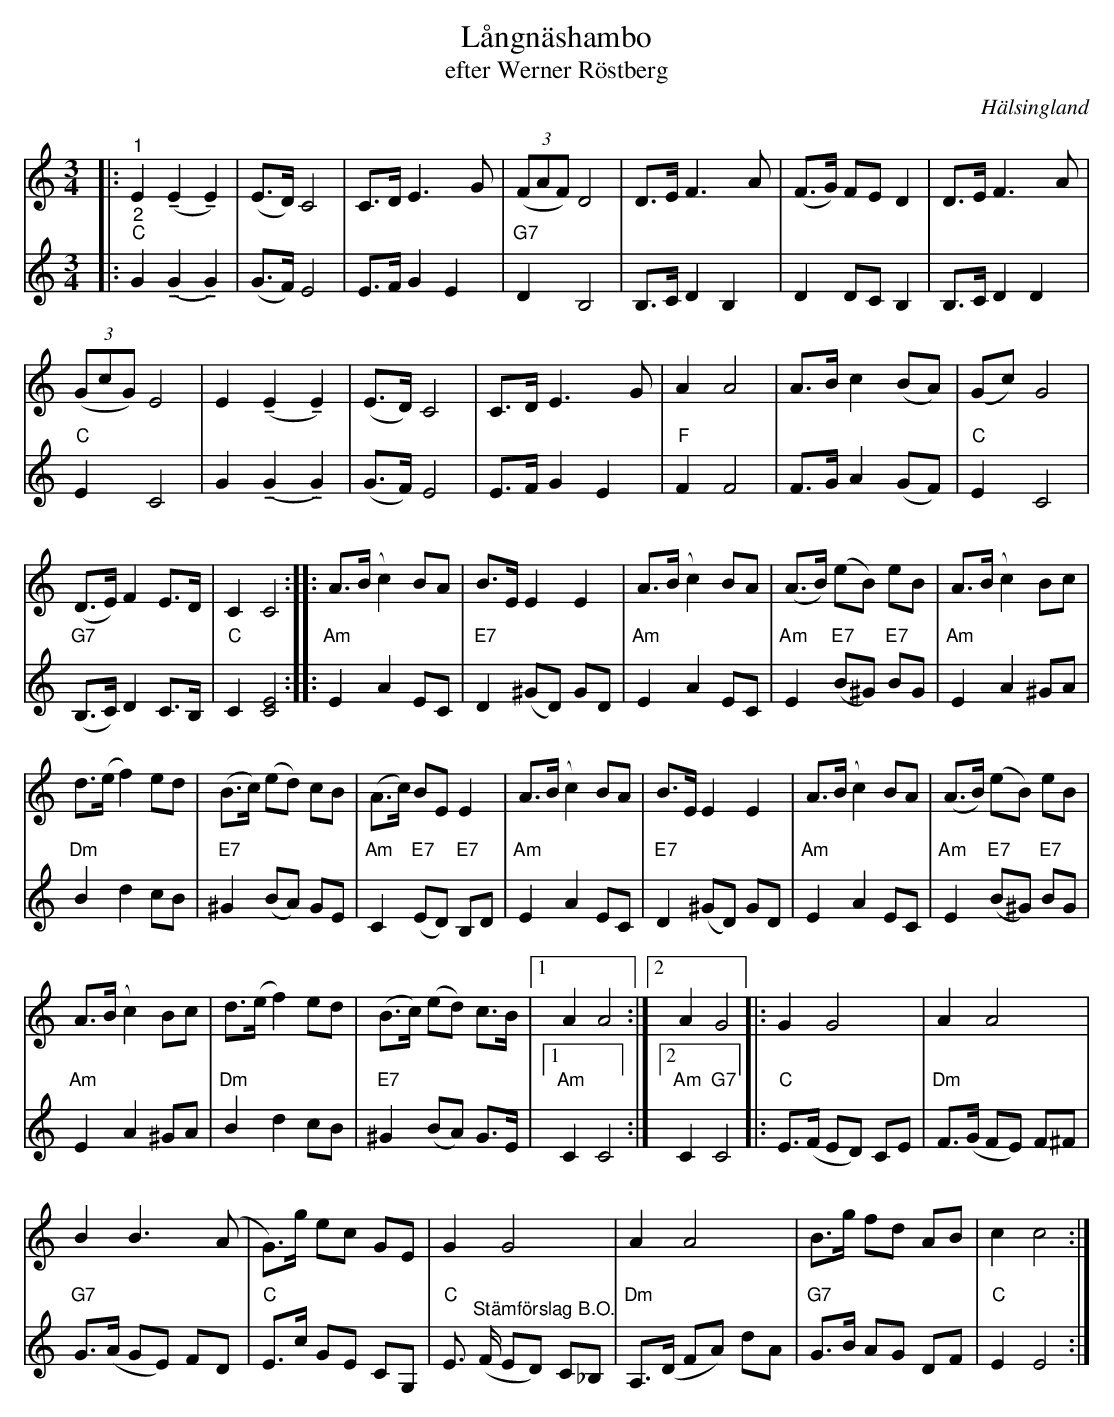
X:1
T:Långnäshambo
T:efter Werner Röstberg
O:Hälsingland
L:1/8
M:3/4
U:t=tenuto
K:C
V:1
|:"^1" E2 (tE2 tE2) | (E>D) C4 | C>D E3 G | (3(FAF) D4 | D>E F3 A | (F>G) FE D2 | D>E F3 A |
(3(GcG) E4 | E2 (tE2 tE2) | (E>D) C4 | C>D E3 G | A2 A4 | A>B c2 (BA) | (Gc) G4 |
(D>E) F2 E>D | C2 C4 :: A>(B c2) BA | B>E E2 E2 | A>(B c2) BA | (A>B) (eB) eB | A>(B c2) Bc |
d>(e f2) ed | (B>c) (ed) cB | (A>c) BE E2 | A>(B c2) BA | B>E E2 E2 | A>(B c2) BA | (A>B) (eB) eB |
 A>(B c2) Bc | d>(e f2) ed | (B>c) (ed) c>B |1 A2 A4 :|2 A2 G4 |: G2 G4 | A2 A4 |
 B2 B3 (A | G>)g ec GE | G2 G4 | A2 A4 | B>g fd AB | c2 c4 :|
V:2
|:"^2""C" G2 (tG2 tG2) | (G>F) E4 | E>F G2 E2 |"G7" D2 B,4 | B,>C D2 B,2 |
D2 DC B,2 | B,>C D2 D2 |"C" E2 C4 | G2 (tG2 tG2) | (G>F) E4 | E>F G2 E2 |
"F" F2 F4 | F>G A2 (GF) |"C" E2 C4 |"G7" (B,>C) D2 C>B, |"C" C2 [CE]4 ::"Am" E2 A2 EC |
"E7" D2 (^GD) GD |"Am" E2 A2 EC |"Am" E2 "E7" (B^G) "E7" BG | "Am" E2 A2 ^GA |"Dm" B2 d2 cB |
"E7" ^G2 (BA) GE |"Am" C2 "E7" (ED) "E7" B,D |"Am" E2 A2 EC | "E7" D2 (^GD) GD | "Am" E2 A2 EC | "Am" E2 "E7" (B^G) "E7" BG |
"Am" E2 A2 ^GA |"Dm" B2 d2 cB |"E7" ^G2 (BA) G>E |1"Am" C2 C4 :|2 "Am" C2"G7" C4 |: "C" E>(F ED) CE | "Dm" F>(G FE) F^F |
"G7" G>(A GE) FD | "C" E>c GE CG, | "C" E>"^Stämförslag B.O." (F ED) C_B, | "Dm" A,>(D FA) dA | "G7"G>B AG DF |"C" E2 E4 :|
